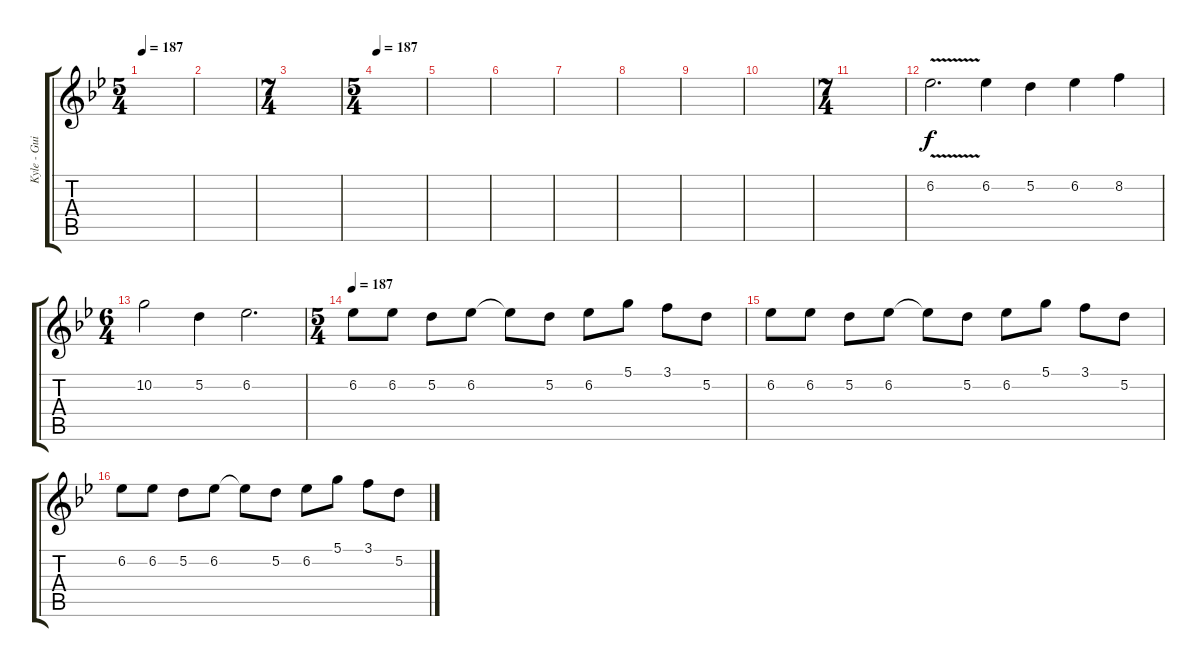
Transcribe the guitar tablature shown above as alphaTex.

\track ("Kyle - Guitar 2" "Kyle - Gui") {instrument distortionguitar}
\staff {score tabs}
\tuning (D4 A3 F3 C3 G2 C2) {hide}
\ts (5 4)
\tempo 187
\clef g2
\ks bb
|
|
\ts (7 4)
|
\ts (5 4)
\tempo 187
|
|
|
|
|
|
|
\ts (7 4)
|
6.2{v}.2{d} 6.2.4 5.2.4 6.2.4 8.2.4 |
\ts (6 4)
10.2.2 5.2.4 6.2.2{d} |
\ts (5 4)
\tempo 187
6.2.8 6.2.8 5.2.8 6.2.8 6.2{t}.8 5.2.8 6.2.8 5.1.8 3.1.8 5.2.8 |
6.2.8 6.2.8 5.2.8 6.2.8 6.2{t}.8 5.2.8 6.2.8 5.1.8 3.1.8 5.2.8 |
6.2.8 6.2.8 5.2.8 6.2.8 6.2{t}.8 5.2.8 6.2.8 5.1.8 3.1.8 5.2.8
